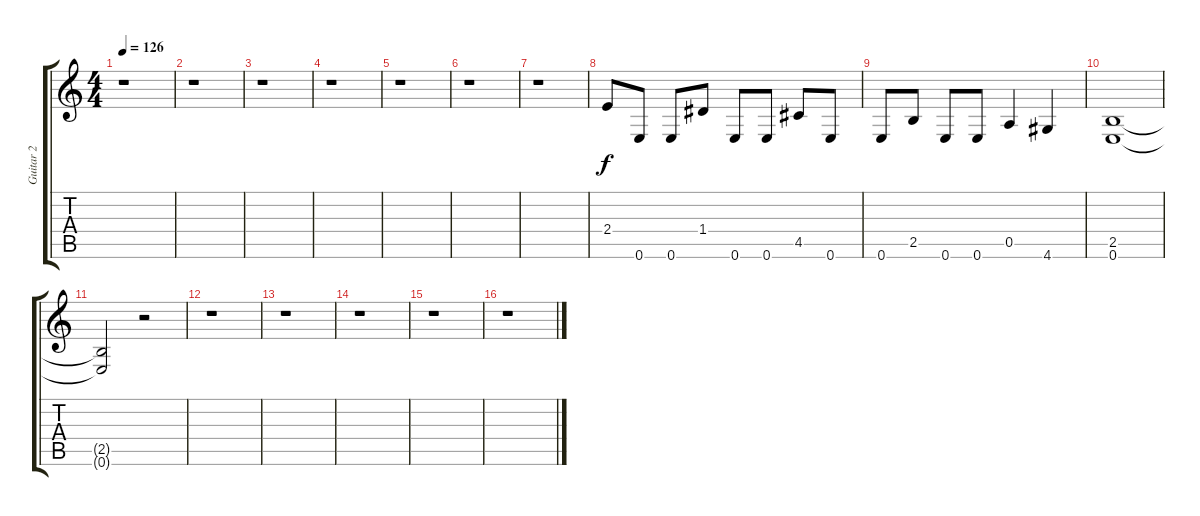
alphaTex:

\track ("Guitar 2" "Guitar 2") {instrument electricguitarclean}
\staff {score tabs}
\tuning (E4 B3 G3 D3 A2 E2) {hide}
\ts (4 4)
\tempo 126
\clef g2
\ks c
r.1{dy f instrument electricguitarclean} |
r.1 |
r.1 |
r.1 |
r.1 |
r.1 |
r.1 |
2.4.8 0.6.8 0.6.8 1.4.8 0.6.8 0.6.8 4.5.8 0.6.8 |
0.6.8 2.5.8 0.6.8 0.6.8 0.5.4 4.6.4 |
(2.5 0.6).1 |
(2.5{t} 0.6{t}).2 r.2 |
r.1 |
r.1 |
r.1 |
r.1 |
r.1
